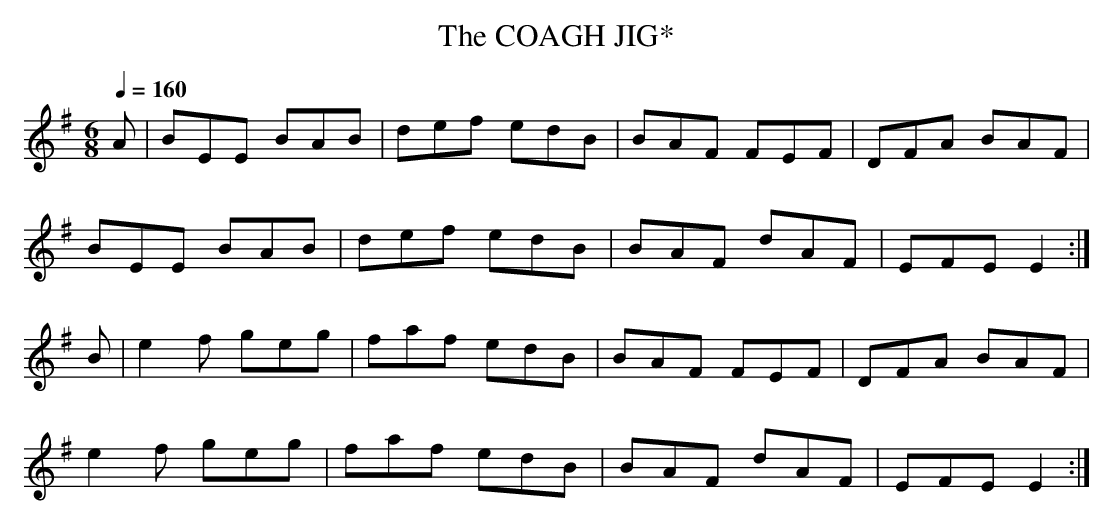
X:1
T:COAGH JIG*, The
Q:1/4=160
M:6/8
K:Em
A|BEE BAB|def edB|BAF FEF|DFA BAF|
BEE BAB|def edB|BAF dAF|EFE E2 :|
B|e2f geg|faf edB|BAF FEF|DFA BAF|
e2f geg|faf edB|BAF dAF|EFE E2 :|
